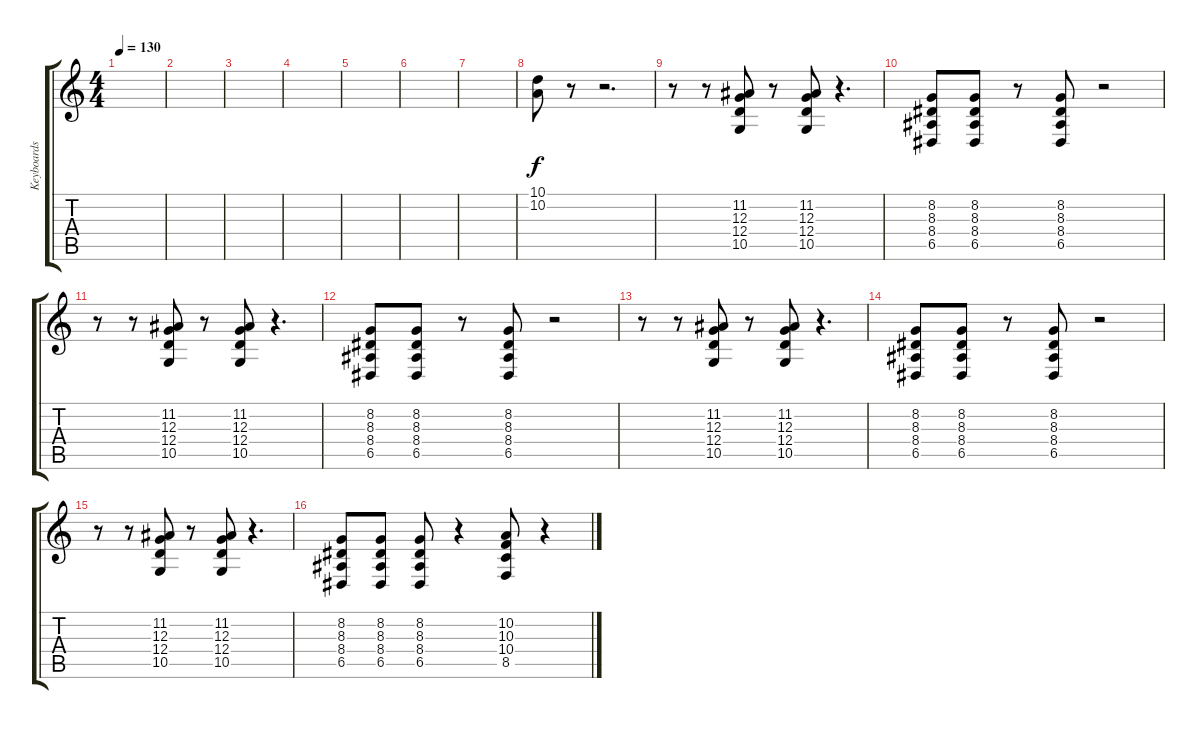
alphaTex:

\track ("Keyboards" "Keyboards") {instrument stringensemble1}
\staff {score tabs}
\tuning (E4 B3 G3 D3 A2 E2) {hide}
\ts (4 4)
\tempo 130
\clef g2
\ks c
|
|
|
|
|
|
|
(10.1 10.2).8 r.8 r.2{d} |
r.8 r.8 (11.2 12.3 12.4 10.5).8 r.8 (11.2 12.3 12.4 10.5).8 r.4{d} |
(8.2 8.3 8.4 6.5).8 (8.2 8.3 8.4 6.5).8 r.8 (8.2 8.3 8.4 6.5).8 r.2 |
r.8 r.8 (11.2 12.3 12.4 10.5).8 r.8 (11.2 12.3 12.4 10.5).8 r.4{d} |
(8.2 8.3 8.4 6.5).8 (8.2 8.3 8.4 6.5).8 r.8 (8.2 8.3 8.4 6.5).8 r.2 |
r.8 r.8 (11.2 12.3 12.4 10.5).8 r.8 (11.2 12.3 12.4 10.5).8 r.4{d} |
(8.2 8.3 8.4 6.5).8 (8.2 8.3 8.4 6.5).8 r.8 (8.2 8.3 8.4 6.5).8 r.2 |
r.8 r.8 (11.2 12.3 12.4 10.5).8 r.8 (11.2 12.3 12.4 10.5).8 r.4{d} |
(8.2 8.3 8.4 6.5).8 (8.2 8.3 8.4 6.5).8 (8.2 8.3 8.4 6.5).8 r.4 (10.2 10.3 10.4 8.5).8 r.4
